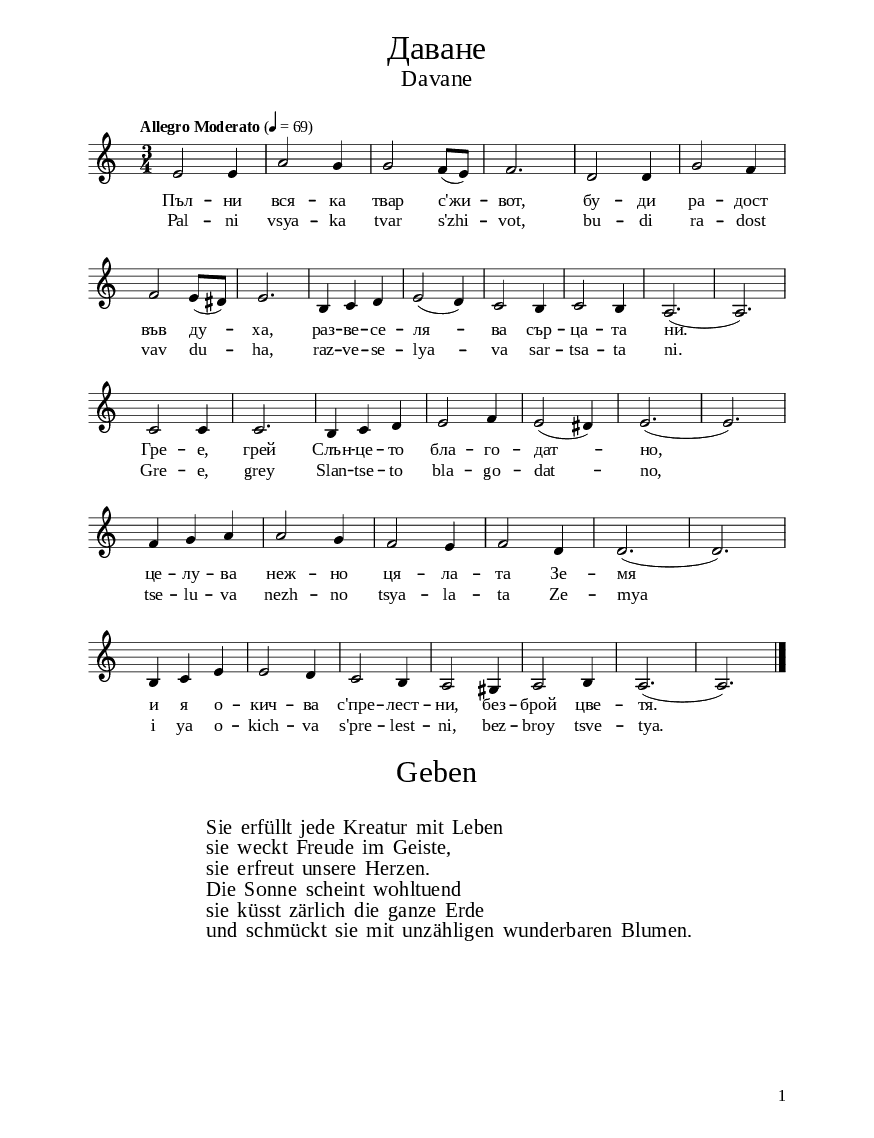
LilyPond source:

\version "2.20.0"

\paper {
  #(set-paper-size "a5")
}

\bookpart {
  \paper {
    print-all-headers = ##t
    print-page-number = ##t
    print-first-page-number = ##t

    % put page numbers on the bottom
    oddHeaderMarkup = \markup ""
    evenHeaderMarkup = \markup ""
    oddFooterMarkup = \markup
    \fill-line {
      ""
      \on-the-fly #print-page-number-check-first \fromproperty #'page:page-number-string
    }
    evenFooterMarkup = \markup
    \fill-line {
      \on-the-fly #print-page-number-check-first \fromproperty #'page:page-number-string
      ""
    }

    left-margin = 1.5\cm
    right-margin = 1.5\cm
    top-margin = 1.6\cm
    bottom-margin = 1.2\cm
    ragged-bottom = ##t % do not spread the staves to fill the whole vertical space

    % change lyrics and titles font (affects notes also)
    fonts =
    #(make-pango-font-tree
      "Times New Roman"
      "DejaVu Sans"
      "DejaVu Sans Mono"
      (/ (* staff-height pt) 3.6))

    % change distance between staves
    system-system-spacing =
    #'((basic-distance . 12)
       (minimum-distance . 6)
       (padding . 1)
       (stretchability . 12))
  }

  \header {
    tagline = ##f
  }

  \score{
    \layout {
      indent = 0.0\cm % remove first line indentation
      %ragged-last = ##t % do not spread last line to fill the whole space
      \context {
        \Score
        \omit BarNumber %remove bar numbers
      } % context

      \context {
        % change staff size
        \Staff
        fontSize = #+0 % affects notes size only
        \override StaffSymbol #'staff-space = #(magstep -3)
        \override StaffSymbol #'thickness = #0.5
        \override BarLine #'hair-thickness = #1
        %\override StaffSymbol #'ledger-line-thickness = #'(0 . 0)
      }

      \context {
        % adjust space between staff and lyrics and between the two lyric lines
        \Lyrics
        \override VerticalAxisGroup.nonstaff-relatedstaff-spacing = #'((basic-distance . 4.5))
        \override VerticalAxisGroup.nonstaff-nonstaff-spacing = #'((minimum-distance . 2))
      }
    } % layout

    \new Voice \relative c' {
      \clef treble
      \key a \minor
      \time 3/4
      \tempo \markup {
        % make tempo note smaller
        \concat {
          "Allegro Moderato " \normal-text { "(" }
          \teeny \general-align #Y #DOWN \note #"4" #0.8
          \normal-text { " = 69)" }
        }
      }
      \autoBeamOff
      e2 e4 | a2 g4 | g2 f8 [(e8)] f2. | d2 d4 | g2 f4 |\break

      f2 e8 ( [ dis8] ) |e2. | b4 c d | e2 (d4) | c2 b4 | c2 b4 | a2. (| a2.) | \break

      c2 c4 | c2. | b4 c d | e2 f4 | e2 (dis4) | e2. (|e2.) |\break

      f4 g a | a2 g4 | f2 e4 | f2 d4 | d2. (|d2.) \break

      b4 c4 e4 | e2 d4 | c2 b4 | a2 gis4 | a2 b4 | a2. (| a2.) | \bar "|." \break


    }

    \addlyrics {
      Пъл -- ни вся  -- ка твар с'жи -- вот,

      бу -- ди ра -- дост във ду -- ха,

      раз -- ве -- се -- ля -- ва сър -- ца -- та ни.

      Гре -- е, грей Слън -- це -- то бла -- го -- дат -- но,

      це -- лу -- ва неж -- но ця -- ла -- та Зе -- мя

      и я о -- кич -- ва с'пре -- лест -- ни, без -- брой цве -- тя.}
      \addlyrics {
        Pal -- ni vsya  -- ka tvar s'zhi -- vot,

        bu -- di ra -- dost vav du -- ha,

        raz -- ve -- se -- lya -- va sar -- tsa -- ta ni.

        Gre -- e, grey Slan -- tse -- to bla -- go -- dat -- no,

        tse -- lu -- va nezh -- no tsya -- la -- ta Ze -- mya

        i ya o -- kich -- va s'pre -- lest -- ni, bez -- broy tsve -- tya.}

        \header {
          title = \markup \column \normal-text \fontsize #2.5 {
            \center-align
            \line { Даване }
            \vspace #-0.6
            \center-align
            \line \fontsize #-3 { Davane }
            \vspace #-0.8
            \center-align
            \line \fontsize #-3 { " " }
          }
        }

        \midi{}

      } % score


      % include foreign translation(s) of the song
      \version "2.20.0"

\markup \fill-line { \fontsize #6 "Geben" }
\markup \null
\markup \null
\markup \fontsize #+2.5 {
  \hspace #10
  \override #'(baseline-skip . 2)

  \column {
    \line { " " }

  \line { " "Sie erfüllt jede Kreatur mit Leben}

  \line { " "sie weckt Freude im Geiste,}
  \line { " "sie erfreut unsere Herzen.}

  \line { " "Die Sonne scheint wohltuend }

    \line { " "sie küsst zärlich die ganze Erde}

   \line { " " und schmückt sie mit unzähligen wunderbaren Blumen.}

  }
}


    } % bookpart
